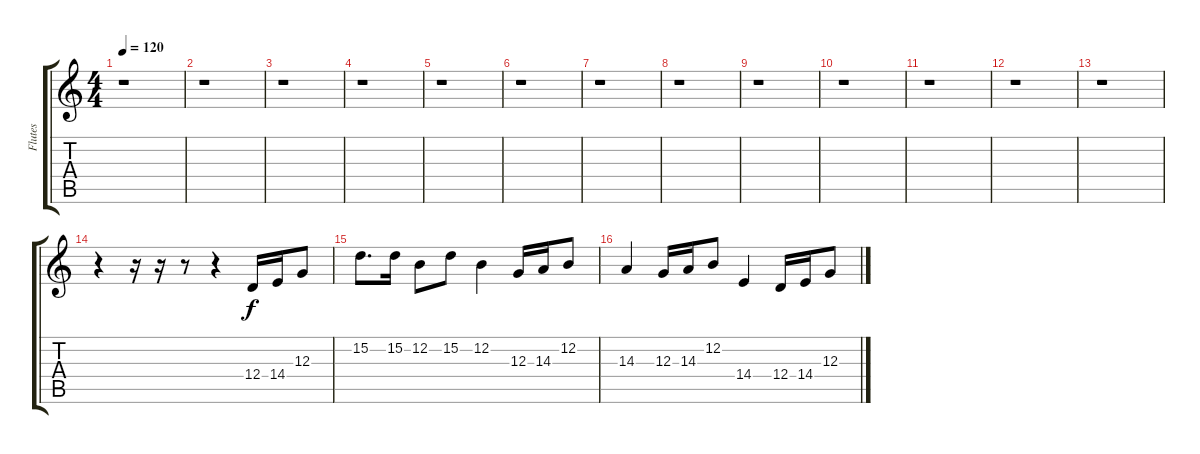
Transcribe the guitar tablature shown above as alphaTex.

\track ("Flutes" "Flutes") {instrument flute}
\staff {score tabs}
\tuning (E4 B3 G3 D3 A2 E2) {hide}
\ts (4 4)
\tempo 120
\clef g2
\ks c
r.1{dy f} |
r.1 |
r.1 |
r.1 |
r.1 |
r.1 |
r.1 |
r.1 |
r.1 |
r.1 |
r.1 |
r.1 |
r.1 |
r.4 r.16 r.16 r.8 r.4 12.4.16 14.4.16 12.3.8 |
15.2.8{d} 15.2.16 12.2.8 15.2.8 12.2.4 12.3.16 14.3.16 12.2.8 |
14.3.4 12.3.16 14.3.16 12.2.8 14.4.4 12.4.16 14.4.16 12.3.8
